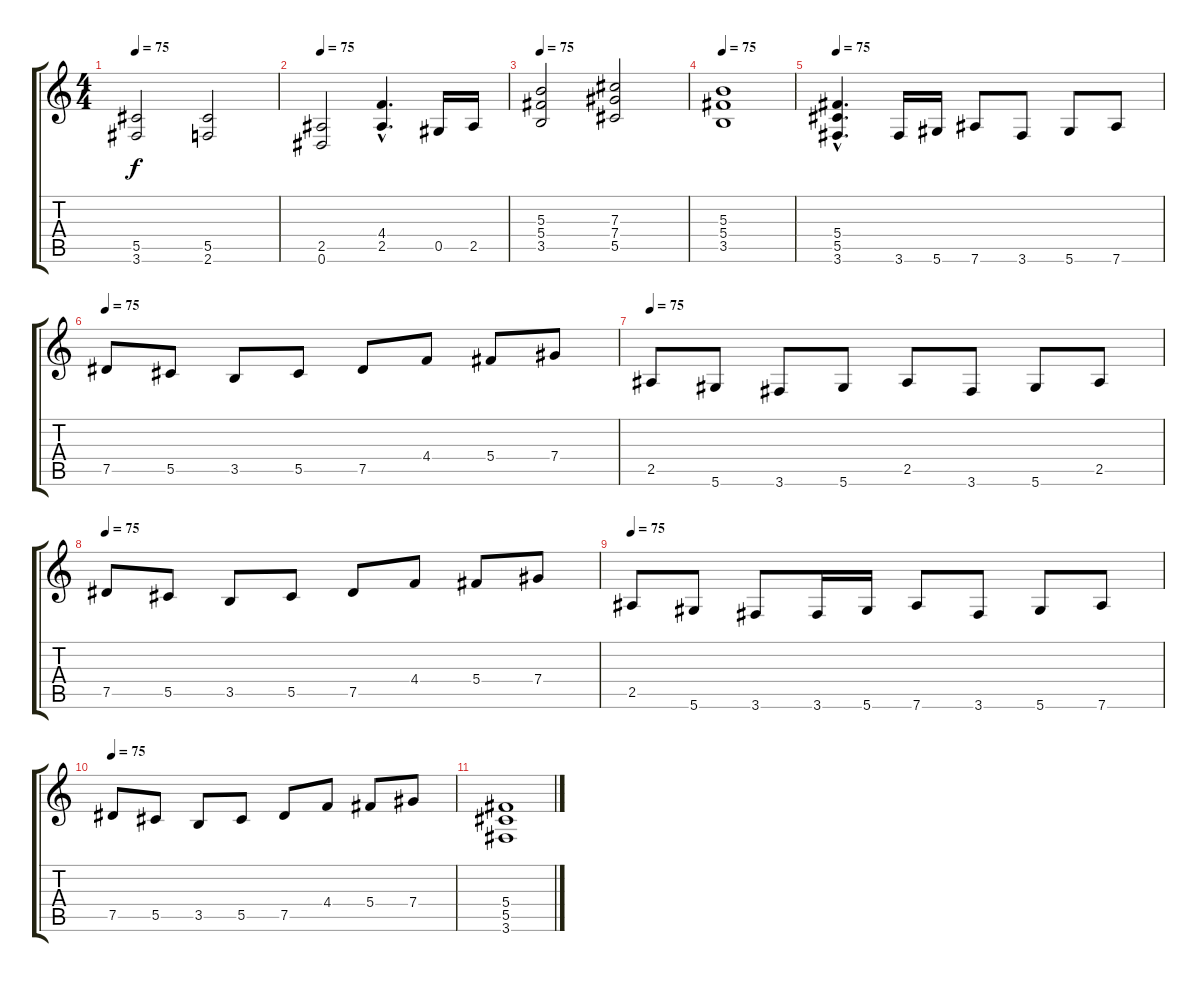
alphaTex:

\track "" {instrument overdrivenguitar}
\staff {score tabs}
\tuning (Eb4 Bb3 Gb3 Db3 Ab2 Eb2) {hide}
\ts (4 4)
\tempo 75
\clef g2
\ks c
(5.5 3.6).2{dy f} (5.5 2.6).2 |
\tempo 75
(2.5 0.6).2 (4.4{hac} 2.5{hac}).4{d} 0.5.16 2.5.16 |
\tempo 75
(5.3 5.4 3.5).2 (7.3 7.4 5.5).2 |
\tempo 75
(5.3 5.4 3.5).1 |
\tempo 75
(5.4{hac} 5.5{hac} 3.6{hac}).4{d} 3.6.16 5.6.16 7.6.8 3.6.8 5.6.8 7.6.8 |
\tempo 75
7.5.8 5.5.8 3.5.8 5.5.8 7.5.8 4.4.8 5.4.8 7.4.8 |
\tempo 75
2.5.8 5.6.8 3.6.8 5.6.8 2.5.8 3.6.8 5.6.8 2.5.8 |
\tempo 75
7.5.8 5.5.8 3.5.8 5.5.8 7.5.8 4.4.8 5.4.8 7.4.8 |
\tempo 75
2.5.8 5.6.8 3.6.8 3.6.16 5.6.16 7.6.8 3.6.8 5.6.8 7.6.8 |
\tempo 75
7.5.8 5.5.8 3.5.8 5.5.8 7.5.8 4.4.8 5.4.8 7.4.8 |
(5.4 5.5 3.6).1
